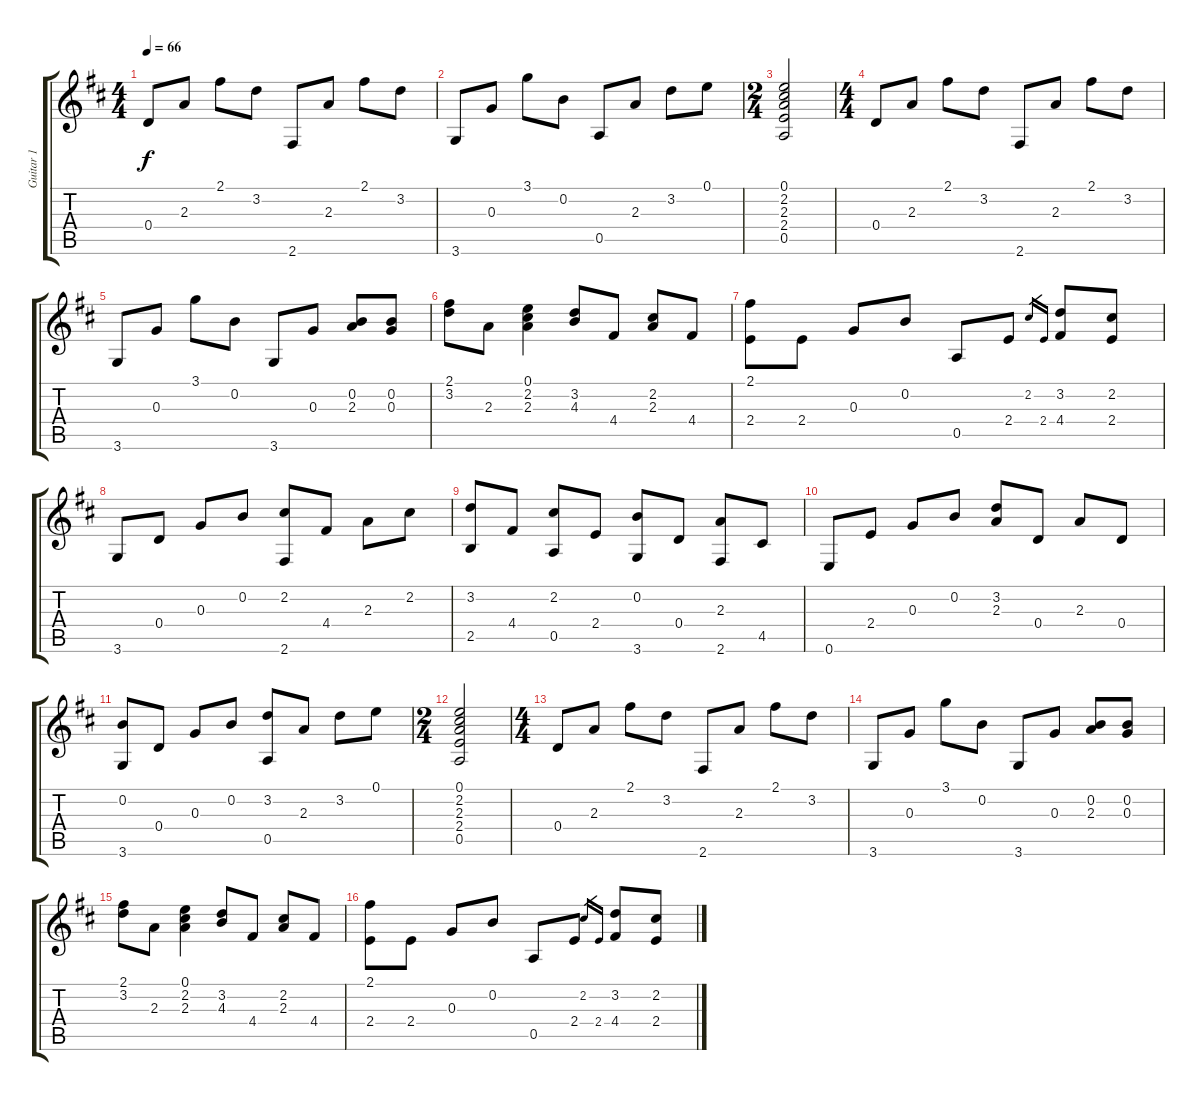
\track ("Guitar 1" "Guitar 1") {instrument acousticguitarsteel}
\staff {score tabs}
\tuning (E4 B3 G3 D3 A2 E2) {hide}
\ts (4 4)
\tempo 66
\clef g2
\ks d
0.4.8{dy f instrument acousticguitarsteel} 2.3.8 2.1.8 3.2.8 2.6.8 2.3.8 2.1.8 3.2.8 |
3.6.8 0.3.8 3.1.8 0.2.8 0.5.8 2.3.8 3.2.8 0.1.8 |
\ts (2 4)
(0.1 2.2 2.3 2.4 0.5).2 |
\ts (4 4)
0.4.8 2.3.8 2.1.8 3.2.8 2.6.8 2.3.8 2.1.8 3.2.8 |
3.6.8 0.3.8 3.1.8 0.2.8 3.6.8 0.3.8 (0.2 2.3).8 (0.2 0.3).8 |
(2.1 3.2).8 2.3.8 (0.1 2.2 2.3).4 (3.2 4.3).8 4.4.8 (2.2 2.3).8 4.4.8 |
(2.1 2.4).8 2.4.8 0.3.8 0.2.8 0.5.8 2.4.8 2.2.16{gr} 2.4.16{gr} (3.2 4.4).8 (2.2 2.4).8 |
3.6.8 0.4.8 0.3.8 0.2.8 (2.2 2.6).8 4.4.8 2.3.8 2.2.8 |
(3.2 2.5).8 4.4.8 (2.2 0.5).8 2.4.8 (0.2 3.6).8 0.4.8 (2.3 2.6).8 4.5.8 |
0.6.8 2.4.8 0.3.8 0.2.8 (3.2 2.3).8 0.4.8 2.3.8 0.4.8 |
(0.2 3.6).8 0.4.8 0.3.8 0.2.8 (3.2 0.5).8 2.3.8 3.2.8 0.1.8 |
\ts (2 4)
(0.1 2.2 2.3 2.4 0.5).2 |
\ts (4 4)
0.4.8 2.3.8 2.1.8 3.2.8 2.6.8 2.3.8 2.1.8 3.2.8 |
3.6.8 0.3.8 3.1.8 0.2.8 3.6.8 0.3.8 (0.2 2.3).8 (0.2 0.3).8 |
(2.1 3.2).8 2.3.8 (0.1 2.2 2.3).4 (3.2 4.3).8 4.4.8 (2.2 2.3).8 4.4.8 |
(2.1 2.4).8 2.4.8 0.3.8 0.2.8 0.5.8 2.4.8 2.2.16{gr} 2.4.16{gr} (3.2 4.4).8 (2.2 2.4).8
